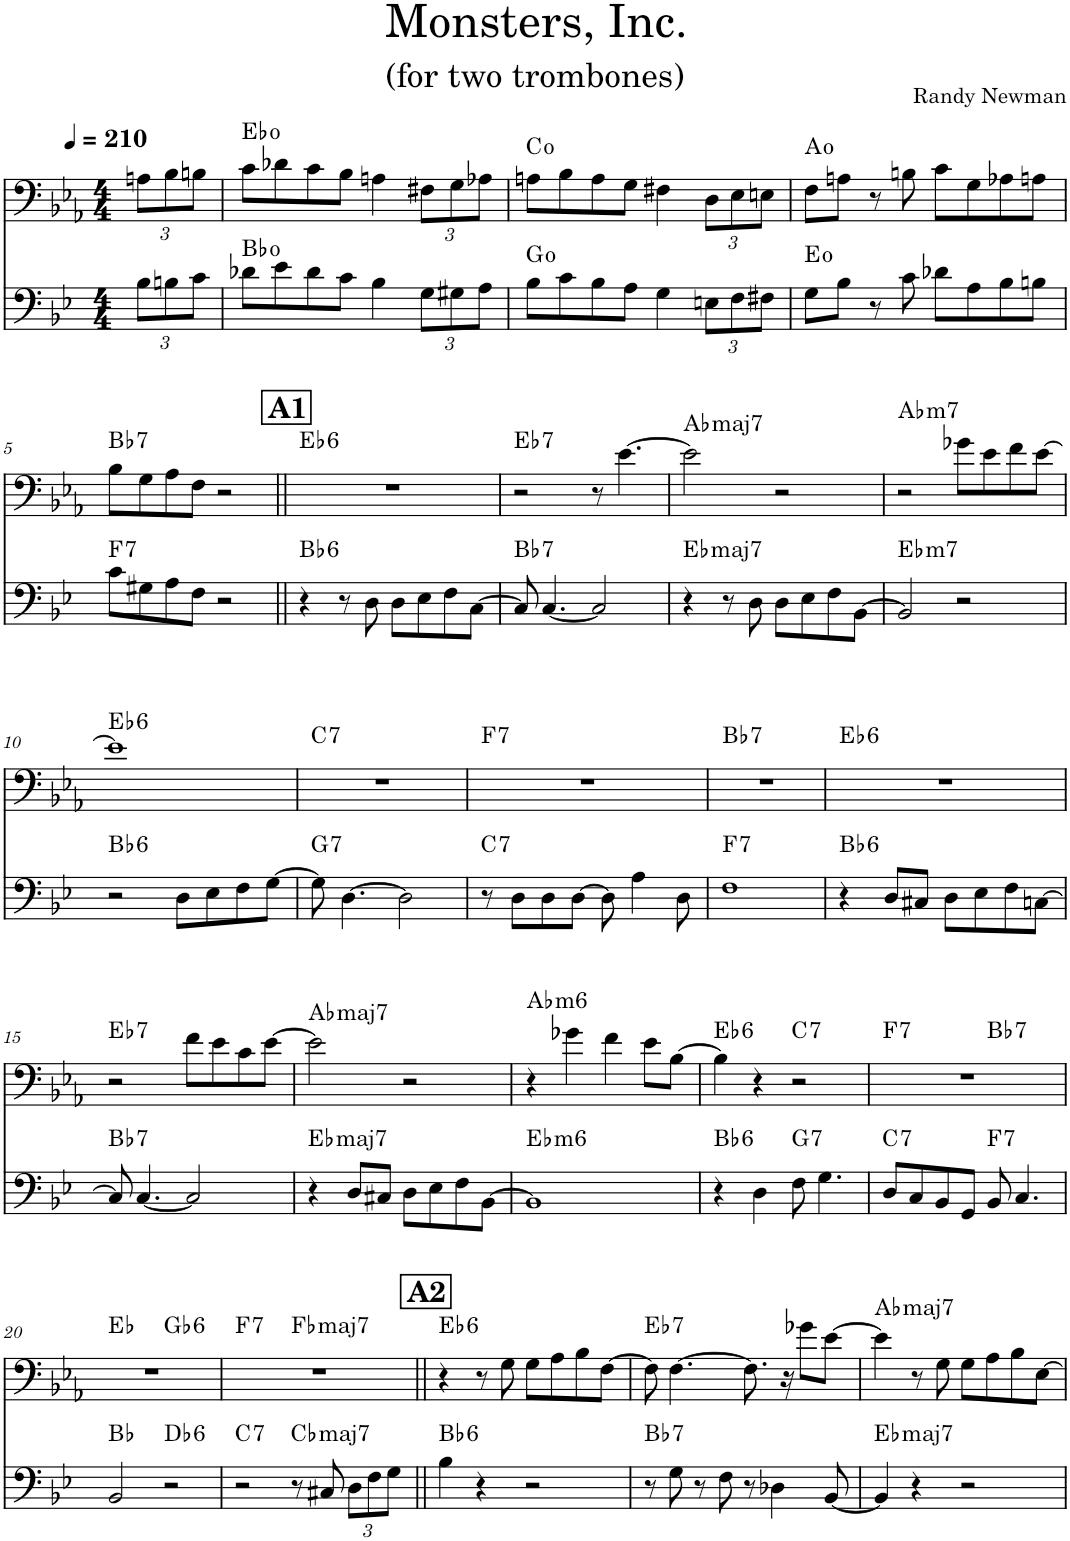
**kern	**harte	**kern	**harte
*part2	*part2	*part1	*part1
*staff2	*	*staff1	*
*I"Piano	*	*I"Piano, Piano	*
*I'Pno	*	*I'Pno	*
*clefF4	*	*clefF4	*
*Trd-3c-5	*	*	*
*k[b-e-]	*	*k[b-e-a-]	*
*M4/4	*	*M4/4	*
*MM210	*	*MM210	*
*Xbrackettup	*	*Xbrackettup	*
=1	=1	=1	=1
12B-\L	.	12An\L	.
12Bn\	.	12B-\	.
12c\J	.	12Bn\J	.
=2	=2	=2	=2
8d-X\L	Bb:dim	8c\L	Eb:dim
8e-\	.	8d-X\	.
8d-\	.	8c\	.
8c\J	.	8B-\J	.
4B-\	.	4An\	.
12G\L	.	12F#X\L	.
12G#X\	.	12G\	.
12A\J	.	12A-X\J	.
=3	=3	=3	=3
8B-\L	G:dim	8An\L	C:dim
8c\	.	8B-\	.
8B-\	.	8A\	.
8A\J	.	8G\J	.
4G\	.	4F#X\	.
12En\L	.	12D\L	.
12F\	.	12E-\	.
12F#X\J	.	12En\J	.
=4	=4	=4	=4
8G\L	E:dim	8F\L	A:dim
8B-\J	.	8An\J	.
8r	.	8r	.
8c\	.	8Bn\	.
8d-X\L	.	8c\L	.
8A\	.	8G\	.
8B-\	.	8A-X\	.
8Bn\J	.	8An\J	.
!!LO:LB:g=z
=5	=5	=5	=5
!	!LO:H:kt=7	!	!LO:H:kt=7
8c\L	F:7	8B-\L	Bb:7
8G#X\	.	8G\	.
8A\	.	8A-\	.
8F\J	.	8F\J	.
2r	.	2r	.
!!LO:REH:place=s1:a:B:cj:fs=14:t=A1
=6||	=6||	=6||	=6||
!	!LO:H:kt=6	!	!LO:H:kt=6
4r	Bb:maj6	1r	Eb:maj6
8r	.	.	.
8D\	.	.	.
8D\L	.	.	.
8E-\	.	.	.
8F\	.	.	.
[8C\J	.	.	.
=7	=7	=7	=7
!	!LO:H:kt=7	!	!LO:H:kt=7
8C/]	Bb:7	2r	Eb:7
[4.C/	.	.	.
2C/]	.	8r	.
.	.	[4.e-\	.
=8	=8	=8	=8
!	!LO:H:kt=maj7	!	!LO:H:kt=maj7
4r	Eb:maj7	2e-\]	Ab:maj7
8r	.	.	.
8D\	.	.	.
8D\L	.	2r	.
8E-\	.	.	.
8F\	.	.	.
[8BB-\J	.	.	.
=9	=9	=9	=9
!	!LO:H:kt=m7	!	!LO:H:kt=m7
2BB-/]	Eb:min7	2r	Ab:min7
2r	.	8g-X\L	.
.	.	8e-\	.
.	.	8f\	.
.	.	[8e-\J	.
!!LO:LB:g=z
=10	=10	=10	=10
!	!LO:H:kt=6	!	!LO:H:kt=6
2r	Bb:maj6	1e-]	Eb:maj6
8D\L	.	.	.
8E-\	.	.	.
8F\	.	.	.
[8G\J	.	.	.
=11	=11	=11	=11
!	!LO:H:kt=7	!	!LO:H:kt=7
8G\]	G:7	1r	C:7
[4.D\	.	.	.
2D\]	.	.	.
=12	=12	=12	=12
!	!LO:H:kt=7	!	!LO:H:kt=7
8r	C:7	1r	F:7
8D\L	.	.	.
8D\	.	.	.
[8D\J	.	.	.
8D\]	.	.	.
4A\	.	.	.
8D\	.	.	.
=13	=13	=13	=13
!	!LO:H:kt=7	!	!LO:H:kt=7
1F	F:7	1r	Bb:7
=14	=14	=14	=14
!	!LO:H:kt=6	!	!LO:H:kt=6
4r	Bb:maj6	1r	Eb:maj6
8D/L	.	.	.
8C#X/J	.	.	.
8D\L	.	.	.
8E-\	.	.	.
8F\	.	.	.
[8Cn\J	.	.	.
!!LO:LB:g=z
=15	=15	=15	=15
!	!LO:H:kt=7	!	!LO:H:kt=7
8C/]	Bb:7	2r	Eb:7
[4.C/	.	.	.
2C/]	.	8f\L	.
.	.	8e-\	.
.	.	8c\	.
.	.	[8e-\J	.
=16	=16	=16	=16
!	!LO:H:kt=maj7	!	!LO:H:kt=maj7
4r	Eb:maj7	2e-\]	Ab:maj7
8D/L	.	.	.
8C#X/J	.	.	.
8D\L	.	2r	.
8E-\	.	.	.
8F\	.	.	.
[8BB-\J	.	.	.
=17	=17	=17	=17
!	!LO:H:kt=m6	!	!LO:H:kt=m6
1BB-]	Eb:min6	4r	Ab:min6
.	.	4g-X\	.
.	.	4f\	.
.	.	8e-\L	.
.	.	[8B-\J	.
=18	=18	=18	=18
!	!LO:H:kt=6	!	!LO:H:kt=6
4r	Bb:maj6	4B-\]	Eb:maj6
4D\	.	4r	.
!	!LO:H:kt=7	!	!LO:H:kt=7
8F\	G:7	2r	C:7
4.G\	.	.	.
=19	=19	=19	=19
!	!LO:H:kt=7	!	!LO:H:kt=7
*	*	*^	*
8D/L	C:7	1r	2ryy	F:7
8C/	.	.	.	.
8BB-/	.	.	.	.
8GG/J	.	.	.	.
!	!LO:H:kt=7	!	!	!LO:H:kt=7
8BB-/	F:7	.	2ryy	Bb:7
4.C/	.	.	.	.
!!LO:LB:g=z	!!
=20	=20	=20	=20	=20
2BB-/	Bb:maj	1r	2ryy	Eb:maj
!	!LO:H:kt=6	!	!	!LO:H:kt=6
2r	Db:maj6	.	2ryy	Gb:maj6
=21	=21	=21	=21	=21
!	!LO:H:kt=7	!	!	!LO:H:kt=7
2r	C:7	1r	2ryy	F:7
!	!LO:H:kt=maj7	!	!	!LO:H:kt=maj7
8r	Cb:maj7	.	2ryy	Fb:maj7
8C#X/	.	.	.	.
12D\L	.	.	.	.
12F\	.	.	.	.
12G\J	.	.	.	.
!!LO:REH:place=s1:a:B:cj:fs=14:t=A2
=22||	=22||	=22||	=22||	=22||
!	!LO:H:kt=6	!	!	!LO:H:kt=6
*	*	*v	*v	*
4B-\	Bb:maj6	4r	Eb:maj6
4r	.	8r	.
.	.	8G\	.
2r	.	8G\L	.
.	.	8A-\	.
.	.	8B-\	.
.	.	[8F\J	.
=23	=23	=23	=23
!	!LO:H:kt=7	!	!LO:H:kt=7
8r	Bb:7	8F\]	Eb:7
8G\	.	[4.F\	.
8r	.	.	.
8F\	.	.	.
8r	.	8.F\]	.
4D-X\	.	.	.
.	.	16r	.
.	.	8g-X\L	.
[8BB-/	.	[8e-\J	.
=24	=24	=24	=24
!	!LO:H:kt=maj7	!	!LO:H:kt=maj7
4BB-/]	Eb:maj7	4e-\]	Ab:maj7
4r	.	8r	.
.	.	8G\	.
2r	.	8G\L	.
.	.	8A-\	.
.	.	8B-\	.
.	.	[8E-\J	.
=	=	=	=
*-	*-	*-	*-
